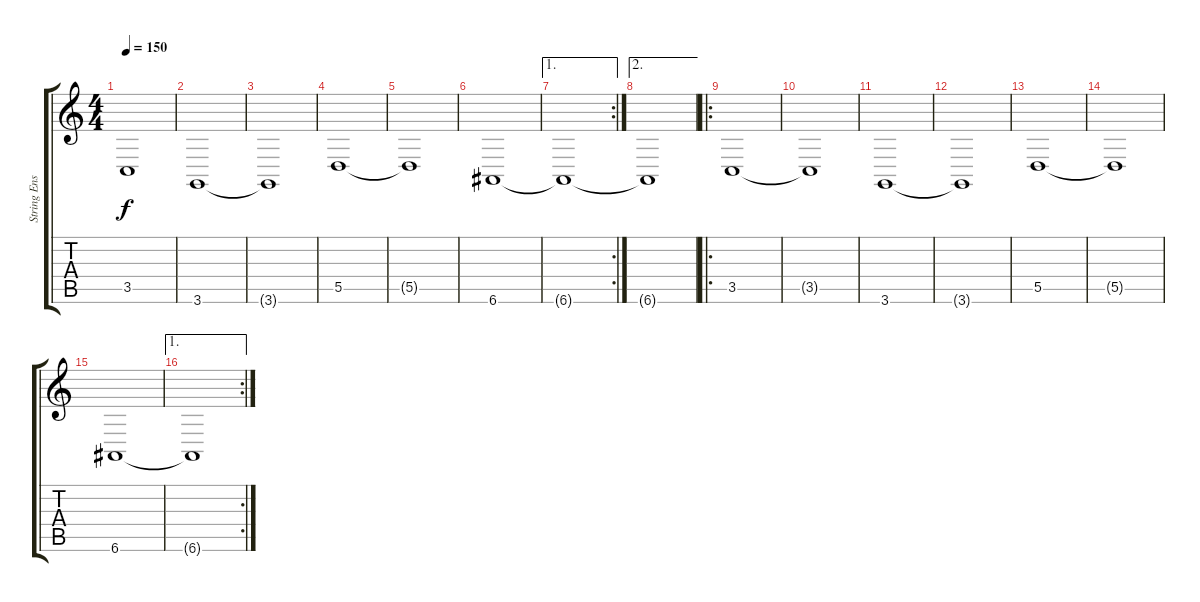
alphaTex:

\track ("String Ensemble V" "String Ens") {instrument stringensemble1}
\staff {score tabs}
\tuning (E4 B3 G3 D3 A2 E2) {hide}
\ts (4 4)
\tempo 150
\clef g2
\ks c
3.5{t}.1{dy f} |
3.6.1 |
3.6{t}.1 |
5.5.1 |
5.5{t}.1 |
6.6.1 |
\ae 1
\rc 2
6.6{t}.1 |
\ae 2
6.6{t}.1 |
\ro
3.5.1 |
3.5{t}.1 |
3.6.1 |
3.6{t}.1 |
5.5.1 |
5.5{t}.1 |
6.6.1 |
\ae 1
\rc 2
6.6{t}.1
